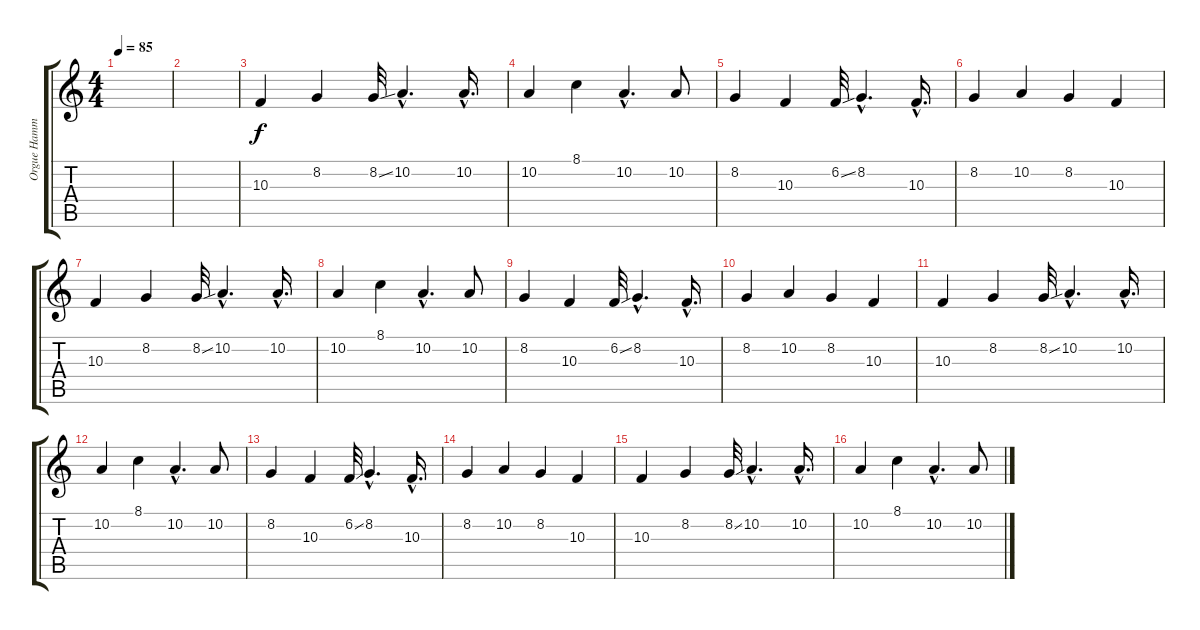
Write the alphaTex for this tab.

\track ("Orgue Hammond" "Orgue Hamm") {instrument rockorgan}
\staff {score tabs}
\tuning (E4 B3 G3 D3 A2 E2) {hide}
\ts (4 4)
\tempo 85
\clef g2
\ks c
|
|
10.3.4 8.2.4 8.2{ss}.32 10.2{hac}.4{d} 10.2{hac}.16{d} |
10.2.4 8.1.4 10.2{hac}.4{d} 10.2.8 |
8.2.4 10.3.4 6.2{ss}.32 8.2{hac}.4{d} 10.3{hac}.16{d} |
8.2.4 10.2.4 8.2.4 10.3.4 |
10.3.4 8.2.4 8.2{ss}.32 10.2{hac}.4{d} 10.2{hac}.16{d} |
10.2.4 8.1.4 10.2{hac}.4{d} 10.2.8 |
8.2.4 10.3.4 6.2{ss}.32 8.2{hac}.4{d} 10.3{hac}.16{d} |
8.2.4 10.2.4 8.2.4 10.3.4 |
10.3.4 8.2.4 8.2{ss}.32 10.2{hac}.4{d} 10.2{hac}.16{d} |
10.2.4 8.1.4 10.2{hac}.4{d} 10.2.8 |
8.2.4 10.3.4 6.2{ss}.32 8.2{hac}.4{d} 10.3{hac}.16{d} |
8.2.4 10.2.4 8.2.4 10.3.4 |
10.3.4 8.2.4 8.2{ss}.32 10.2{hac}.4{d} 10.2{hac}.16{d} |
10.2.4 8.1.4 10.2{hac}.4{d} 10.2.8
